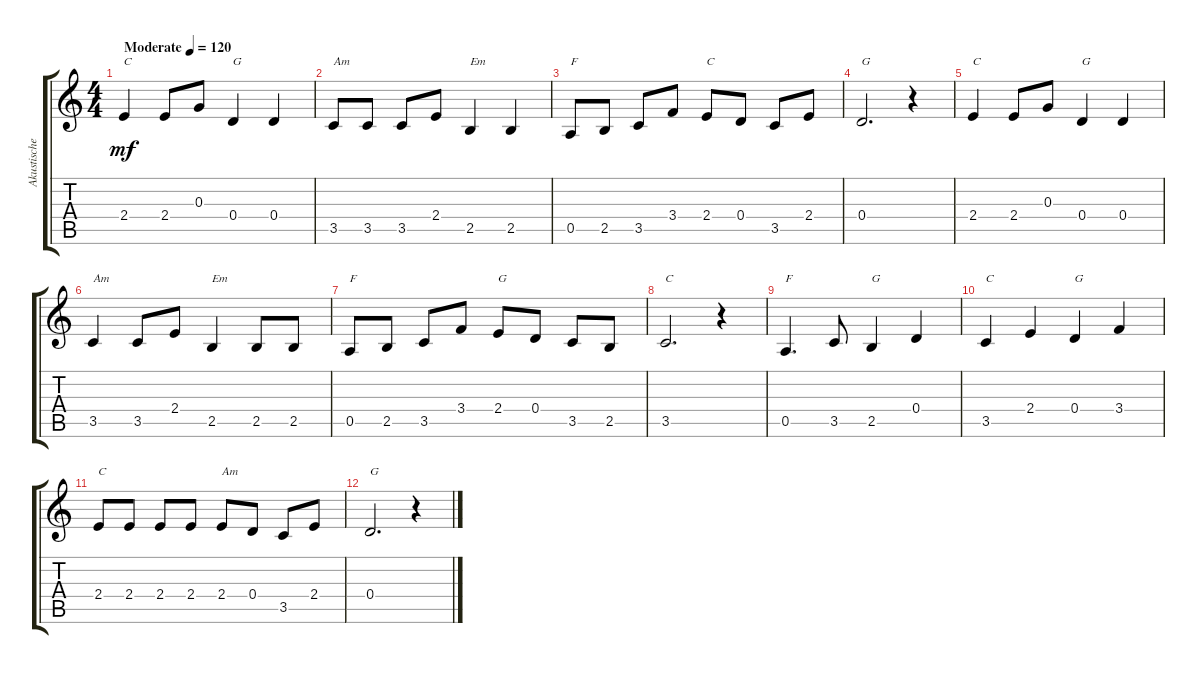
\track ("Akustische Gitarre" "Akustische") {instrument electricguitarjazz}
\staff {score tabs}
\tuning (E4 B3 G3 D3 A2 E2) {hide}
\ts (4 4)
\tempo (120 "Moderate")
\clef g2
\ks c
2.4.4{txt "C" dy mf instrument electricguitarjazz} 2.4.8 0.3.8 0.4.4{txt "G"} 0.4.4 |
3.5.8{txt "Am"} 3.5.8 3.5.8 2.4.8 2.5.4{txt "Em"} 2.5.4 |
0.5.8{txt "F"} 2.5.8 3.5.8 3.4.8 2.4.8{txt "C"} 0.4.8 3.5.8 2.4.8 |
0.4.2{d txt "G"} r.4 |
2.4.4{txt "C"} 2.4.8 0.3.8 0.4.4{txt "G"} 0.4.4 |
3.5.4{txt "Am"} 3.5.8 2.4.8 2.5.4{txt "Em"} 2.5.8 2.5.8 |
0.5.8{txt "F"} 2.5.8 3.5.8 3.4.8 2.4.8{txt "G"} 0.4.8 3.5.8 2.5.8 |
3.5.2{d txt "C"} r.4 |
0.5.4{d txt "F"} 3.5.8 2.5.4{txt "G"} 0.4.4 |
3.5.4{txt "C"} 2.4.4 0.4.4{txt "G"} 3.4.4 |
2.4.8{txt "C"} 2.4.8 2.4.8 2.4.8 2.4.8{txt "Am"} 0.4.8 3.5.8 2.4.8 |
0.4.2{d txt "G"} r.4
